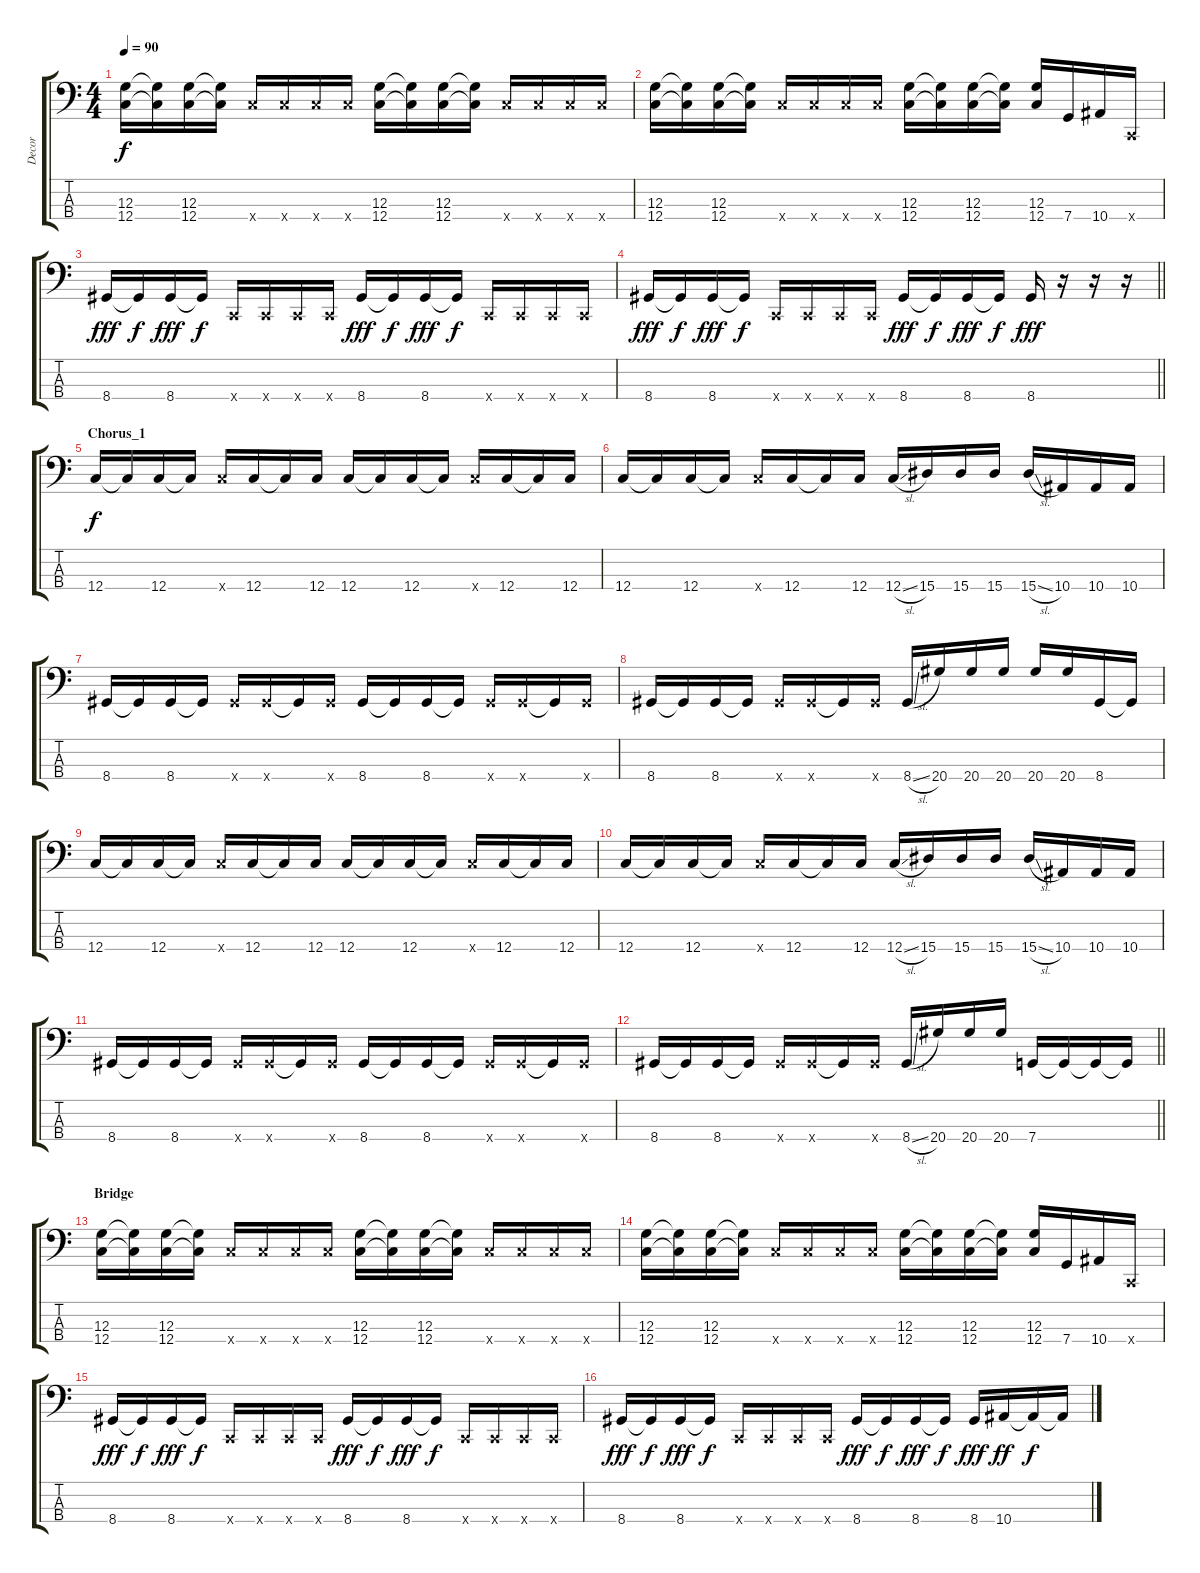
\track ("Decor" "Decor") {instrument slapbass1}
\staff {score tabs}
\tuning (F2 C2 G1 C1) {hide}
\ts (4 4)
\tempo 90
\clef f4
\ks c
(12.3 12.4).16{dy f} (12.3{t} 12.4{t}).16 (12.3 12.4).16 (12.3{t} 12.4{t}).16 12.4{x}.16 12.4{x}.16 12.4{x}.16 12.4{x}.16 (12.3 12.4).16 (12.3{t} 12.4{t}).16 (12.3 12.4).16 (12.3{t} 12.4{t}).16 12.4{x}.16 12.4{x}.16 12.4{x}.16 12.4{x}.16 |
(12.3 12.4).16 (12.3{t} 12.4{t}).16 (12.3 12.4).16 (12.3{t} 12.4{t}).16 12.4{x}.16 12.4{x}.16 12.4{x}.16 12.4{x}.16 (12.3 12.4).16 (12.3{t} 12.4{t}).16 (12.3 12.4).16 (12.3{t} 12.4{t}).16 (12.3 12.4).16 7.4.16 10.4.16 0.4{x}.16 |
8.4.16{dy fff} 8.4{t}.16{dy f} 8.4.16{dy fff} 8.4{t}.16{dy f} 0.4{x}.16 0.4{x}.16 0.4{x}.16 0.4{x}.16 8.4.16{dy fff} 8.4{t}.16{dy f} 8.4.16{dy fff} 8.4{t}.16{dy f} 0.4{x}.16 0.4{x}.16 0.4{x}.16 0.4{x}.16 |
\barLineRight lightlight
8.4.16{dy fff} 8.4{t}.16{dy f} 8.4.16{dy fff} 8.4{t}.16{dy f} 0.4{x}.16 0.4{x}.16 0.4{x}.16 0.4{x}.16 8.4.16{dy fff} 8.4{t}.16{dy f} 8.4.16{dy fff} 8.4{t}.16{dy f} 8.4.16{dy fff} r.16 r.16 r.16 |
\section ("" "Chorus_1")
12.4.16{dy f} 12.4{t}.16 12.4.16 12.4{t}.16 12.4{x}.16 12.4.16 12.4{t}.16 12.4.16 12.4.16 12.4{t}.16 12.4.16 12.4{t}.16 12.4{x}.16 12.4.16 12.4{t}.16 12.4.16 |
12.4.16 12.4{t}.16 12.4.16 12.4{t}.16 12.4{x}.16 12.4.16 12.4{t}.16 12.4.16 12.4{sl}.16 15.4.16 15.4.16 15.4.16 15.4{sl}.16 10.4.16 10.4.16 10.4.16 |
8.4.16 8.4{t}.16 8.4.16 8.4{t}.16 8.4{x}.16 8.4{x}.16 8.4{t}.16 8.4{x}.16 8.4.16 8.4{t}.16 8.4.16 8.4{t}.16 8.4{x}.16 8.4{x}.16 8.4{t}.16 8.4{x}.16 |
8.4.16 8.4{t}.16 8.4.16 8.4{t}.16 8.4{x}.16 8.4{x}.16 8.4{t}.16 8.4{x}.16 8.4{sl}.16 20.4.16 20.4.16 20.4.16 20.4.16 20.4.16 8.4.16 8.4{t}.16 |
12.4.16 12.4{t}.16 12.4.16 12.4{t}.16 12.4{x}.16 12.4.16 12.4{t}.16 12.4.16 12.4.16 12.4{t}.16 12.4.16 12.4{t}.16 12.4{x}.16 12.4.16 12.4{t}.16 12.4.16 |
12.4.16 12.4{t}.16 12.4.16 12.4{t}.16 12.4{x}.16 12.4.16 12.4{t}.16 12.4.16 12.4{sl}.16 15.4.16 15.4.16 15.4.16 15.4{sl}.16 10.4.16 10.4.16 10.4.16 |
8.4.16 8.4{t}.16 8.4.16 8.4{t}.16 8.4{x}.16 8.4{x}.16 8.4{t}.16 8.4{x}.16 8.4.16 8.4{t}.16 8.4.16 8.4{t}.16 8.4{x}.16 8.4{x}.16 8.4{t}.16 8.4{x}.16 |
\barLineRight lightlight
8.4.16 8.4{t}.16 8.4.16 8.4{t}.16 8.4{x}.16 8.4{x}.16 8.4{t}.16 8.4{x}.16 8.4{sl}.16 20.4.16 20.4.16 20.4.16 7.4.16 7.4{t}.16 7.4{t}.16 7.4{t}.16 |
\section ("" "Bridge")
(12.3 12.4).16 (12.3{t} 12.4{t}).16 (12.3 12.4).16 (12.3{t} 12.4{t}).16 12.4{x}.16 12.4{x}.16 12.4{x}.16 12.4{x}.16 (12.3 12.4).16 (12.3{t} 12.4{t}).16 (12.3 12.4).16 (12.3{t} 12.4{t}).16 12.4{x}.16 12.4{x}.16 12.4{x}.16 12.4{x}.16 |
(12.3 12.4).16 (12.3{t} 12.4{t}).16 (12.3 12.4).16 (12.3{t} 12.4{t}).16 12.4{x}.16 12.4{x}.16 12.4{x}.16 12.4{x}.16 (12.3 12.4).16 (12.3{t} 12.4{t}).16 (12.3 12.4).16 (12.3{t} 12.4{t}).16 (12.3 12.4).16 7.4.16 10.4.16 0.4{x}.16 |
8.4.16{dy fff} 8.4{t}.16{dy f} 8.4.16{dy fff} 8.4{t}.16{dy f} 0.4{x}.16 0.4{x}.16 0.4{x}.16 0.4{x}.16 8.4.16{dy fff} 8.4{t}.16{dy f} 8.4.16{dy fff} 8.4{t}.16{dy f} 0.4{x}.16 0.4{x}.16 0.4{x}.16 0.4{x}.16 |
8.4.16{dy fff} 8.4{t}.16{dy f} 8.4.16{dy fff} 8.4{t}.16{dy f} 0.4{x}.16 0.4{x}.16 0.4{x}.16 0.4{x}.16 8.4.16{dy fff} 8.4{t}.16{dy f} 8.4.16{dy fff} 8.4{t}.16{dy f} 8.4.16{dy fff} 10.4.16{dy ff} 10.4{t}.16{dy f} 10.4{t}.16
